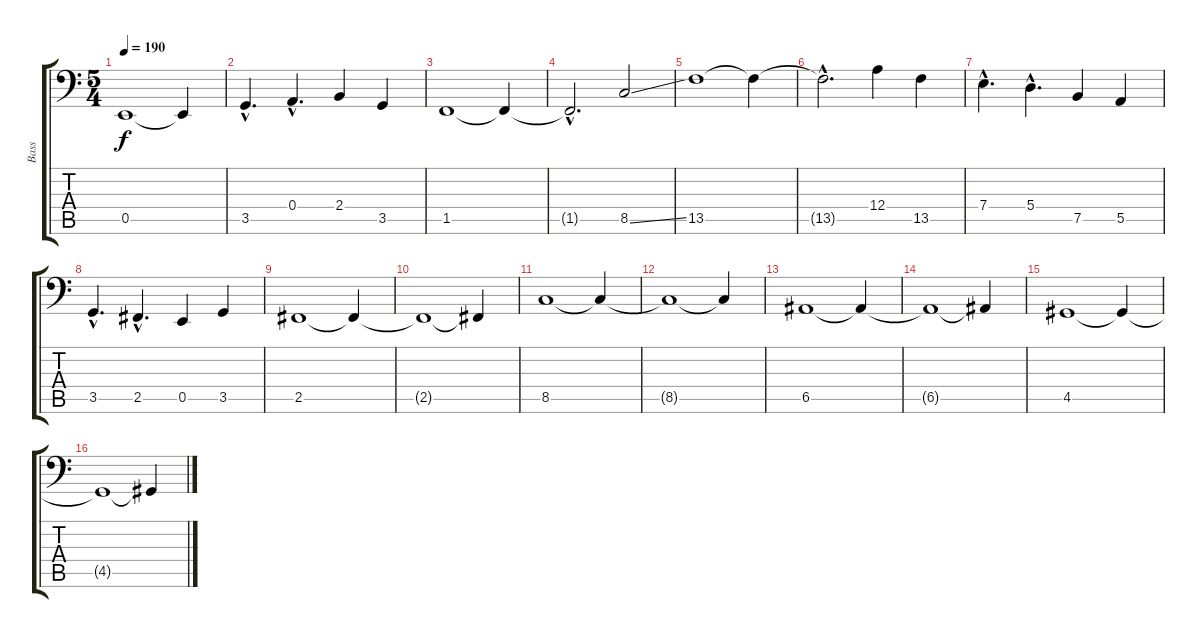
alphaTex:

\track ("Bass" "Bass") {instrument electricbassfinger}
\staff {score tabs}
\tuning (B2 G2 D2 A1 E1 B0) {hide}
\ts (5 4)
\tempo 190
\clef f4
\ks c
0.5.1{dy f} 0.5{t}.4 |
3.5{hac}.4{d} 0.4{hac}.4{d} 2.4.4 3.5.4 |
1.5.1 1.5{t}.4 |
1.5{hac t}.2{d} 8.5{ss}.2 |
13.5.1 13.5{t}.4 |
13.5{hac t}.2{d} 12.4.4 13.5.4 |
7.4{hac}.4{d} 5.4{hac}.4{d} 7.5.4 5.5.4 |
3.5{hac}.4{d} 2.5{hac}.4{d} 0.5.4 3.5.4 |
2.5.1 2.5{t}.4 |
2.5{t}.1 2.5{t}.4 |
8.5.1 8.5{t}.4 |
8.5{t}.1 8.5{t}.4 |
6.5.1 6.5{t}.4 |
6.5{t}.1 6.5{t}.4 |
4.5.1 4.5{t}.4 |
4.5{t}.1 4.5{t}.4
